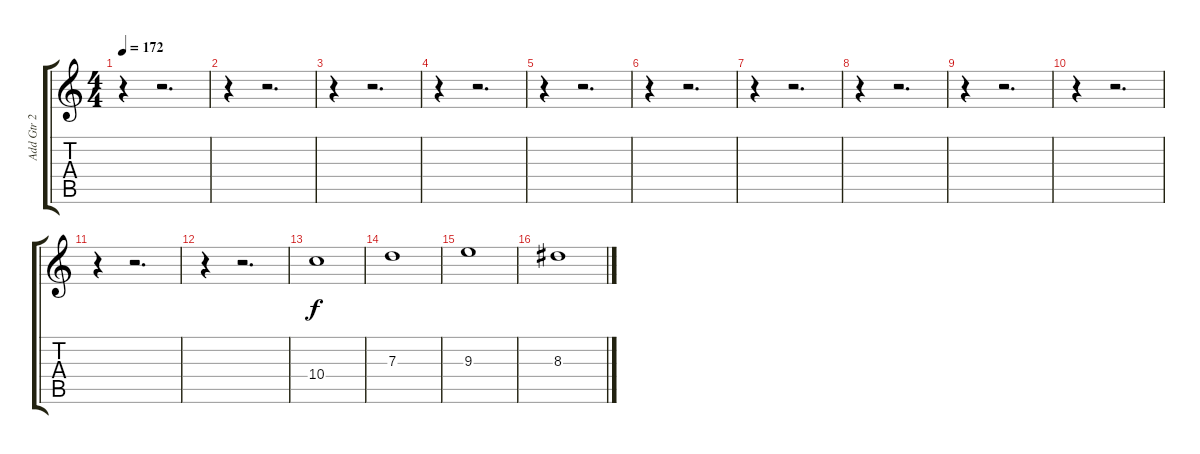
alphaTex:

\track ("Add Gtr 2" "Add Gtr 2") {instrument distortionguitar}
\staff {score tabs}
\tuning (E4 B3 G3 D3 A2 E2) {hide}
\ts (4 4)
\tempo 172
\clef g2
\ks c
r.4{dy f} r.2{d} |
r.4 r.2{d} |
r.4 r.2{d} |
r.4 r.2{d} |
r.4 r.2{d} |
r.4 r.2{d} |
r.4 r.2{d} |
r.4 r.2{d} |
r.4 r.2{d} |
r.4 r.2{d} |
r.4 r.2{d} |
r.4 r.2{d} |
10.4.1 |
7.3.1 |
9.3.1 |
8.3.1
